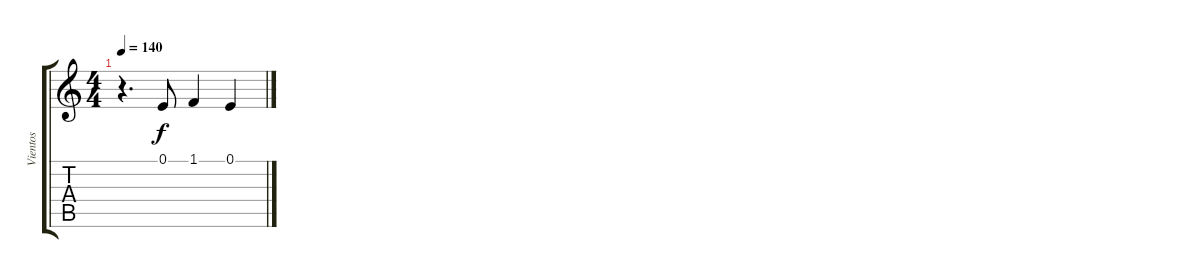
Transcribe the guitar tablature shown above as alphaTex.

\track ("Vientos " "Vientos ") {instrument trumpet}
\staff {score tabs}
\tuning (E4 B3 G3 D3 A2 E2) {hide}
\ts (4 4)
\tempo 140
\clef g2
\ks c
r.4{d dy f} 0.1.8 1.1.4 0.1.4
